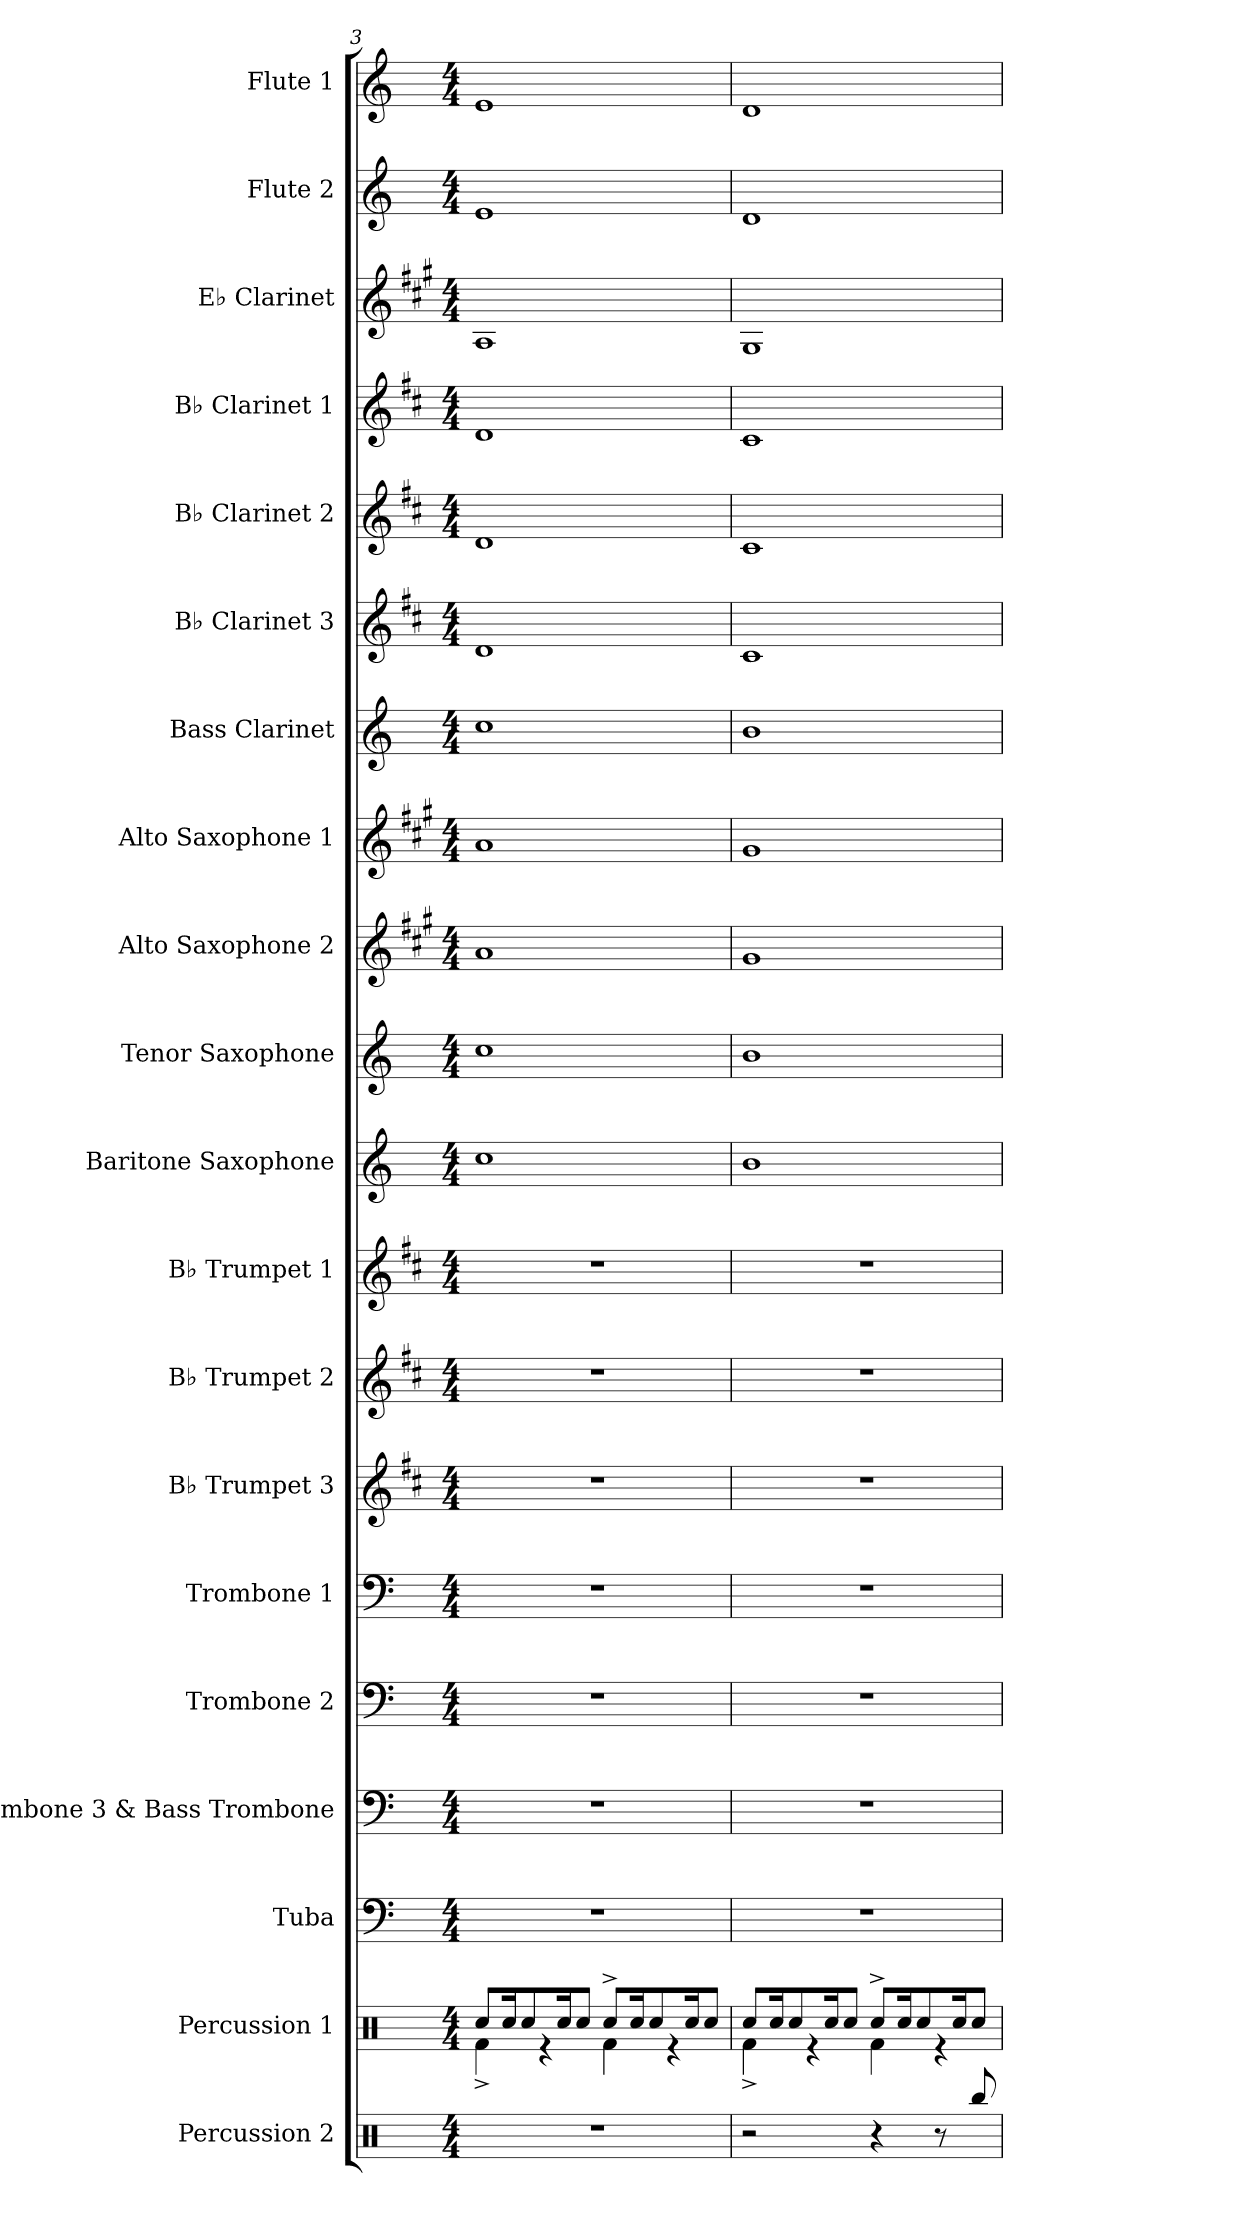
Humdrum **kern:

**kern	**kern	**kern	**kern	**kern	**kern	**kern	**kern	**kern	**kern	**kern	**kern	**kern	**kern	**kern	**kern	**kern	**kern	**kern	**kern
*part20	*part19	*part18	*part17	*part16	*part15	*part14	*part13	*part12	*part11	*part10	*part9	*part8	*part7	*part6	*part5	*part4	*part3	*part2	*part1
*staff20	*staff19	*staff18	*staff17	*staff16	*staff15	*staff14	*staff13	*staff12	*staff11	*staff10	*staff9	*staff8	*staff7	*staff6	*staff5	*staff4	*staff3	*staff2	*staff1
*I"Percussion 2	*I"Percussion 1	*I"Tuba	*I"Trombone 3 &amp; Bass Trombone	*I"Trombone 2	*I"Trombone 1	*I"B♭ Trumpet 3	*I"B♭ Trumpet 2	*I"B♭ Trumpet 1	*I"Baritone Saxophone	*I"Tenor Saxophone	*I"Alto Saxophone 2	*I"Alto Saxophone 1	*I"Bass Clarinet	*I"B♭ Clarinet 3	*I"B♭ Clarinet 2	*I"B♭ Clarinet 1	*I"E♭ Clarinet	*I"Flute 2	*I"Flute 1
*I'Perc. 2	*I'Perc. 1	*I'Tba.	*I'Tbn. 3 B. Tbn.	*I'Tbn. 2	*I'Tbn. 1	*I'B♭ Tpt. 3	*I'B♭ Tpt. 2	*I'B♭ Tpt. 1	*I'Bar. Sax.	*I'T. Sax.	*I'A. Sax. 2	*I'A. Sax. 1	*I'B. Cl.	*I'B♭ Cl. 3	*I'B♭ Cl. 2	*I'B♭ Cl. 1	*I'E♭ Cl.	*I'Fl. 2	*I'Fl. 1
*clefX	*clefX	*clefF4	*clefF4	*clefF4	*clefF4	*clefG2	*clefG2	*clefG2	*clefG2	*clefG2	*clefG2	*clefG2	*clefG2	*clefG2	*clefG2	*clefG2	*clefG2	*clefG2	*clefG2
*	*	*	*	*	*	*ITrd1c2	*ITrd1c2	*ITrd1c2	*ITrd12c21	*ITrd8c14	*ITrd5c9	*ITrd5c9	*ITrd8c14	*ITrd1c2	*ITrd1c2	*ITrd1c2	*ITrd1c2	*	*
*k[]	*k[]	*k[]	*k[]	*k[]	*k[]	*k[]	*k[]	*k[]	*k[]	*k[]	*k[]	*k[]	*k[]	*k[]	*k[]	*k[]	*k[f#]	*k[]	*k[]
*M4/4	*M4/4	*M4/4	*M4/4	*M4/4	*M4/4	*M4/4	*M4/4	*M4/4	*M4/4	*M4/4	*M4/4	*M4/4	*M4/4	*M4/4	*M4/4	*M4/4	*M4/4	*M4/4	*M4/4
=3	=3	=3	=3	=3	=3	=3	=3	=3	=3	=3	=3	=3	=3	=3	=3	=3	=3	=3	=3
*	*^	*	*	*	*	*	*	*	*	*	*	*	*	*	*	*	*	*	*
1r	8Rcc/L	4Rf^\	1r	1r	1r	1r	1r	1r	1r	1c	1c	1c	1c	1c	1c	1c	1c	1G	1e	1e
.	16Rcc/K	.	.	.	.	.	.	.	.	.	.	.	.	.	.	.	.	.	.	.
.	8Rcc/	.	.	.	.	.	.	.	.	.	.	.	.	.	.	.	.	.	.	.
.	.	4r	.	.	.	.	.	.	.	.	.	.	.	.	.	.	.	.	.	.
.	16Rcc/K	.	.	.	.	.	.	.	.	.	.	.	.	.	.	.	.	.	.	.
.	8Rcc/J	.	.	.	.	.	.	.	.	.	.	.	.	.	.	.	.	.	.	.
.	8Rcc^/L	4Rf\	.	.	.	.	.	.	.	.	.	.	.	.	.	.	.	.	.	.
.	16Rcc/K	.	.	.	.	.	.	.	.	.	.	.	.	.	.	.	.	.	.	.
.	8Rcc/	.	.	.	.	.	.	.	.	.	.	.	.	.	.	.	.	.	.	.
.	.	4r	.	.	.	.	.	.	.	.	.	.	.	.	.	.	.	.	.	.
.	16Rcc/K	.	.	.	.	.	.	.	.	.	.	.	.	.	.	.	.	.	.	.
.	8Rcc/J	.	.	.	.	.	.	.	.	.	.	.	.	.	.	.	.	.	.	.
=4	=4	=4	=4	=4	=4	=4	=4	=4	=4	=4	=4	=4	=4	=4	=4	=4	=4	=4	=4	=4
2r	8Rcc/L	4Rf^\	1r	1r	1r	1r	1r	1r	1r	1B	1B	1B	1B	1B	1B	1B	1B	1F#	1d	1d
.	16Rcc/K	.	.	.	.	.	.	.	.	.	.	.	.	.	.	.	.	.	.	.
.	8Rcc/	.	.	.	.	.	.	.	.	.	.	.	.	.	.	.	.	.	.	.
.	.	4r	.	.	.	.	.	.	.	.	.	.	.	.	.	.	.	.	.	.
.	16Rcc/K	.	.	.	.	.	.	.	.	.	.	.	.	.	.	.	.	.	.	.
.	8Rcc/J	.	.	.	.	.	.	.	.	.	.	.	.	.	.	.	.	.	.	.
4r	8Rcc^/L	4Rf\	.	.	.	.	.	.	.	.	.	.	.	.	.	.	.	.	.	.
.	16Rcc/K	.	.	.	.	.	.	.	.	.	.	.	.	.	.	.	.	.	.	.
.	8Rcc/	.	.	.	.	.	.	.	.	.	.	.	.	.	.	.	.	.	.	.
8r	.	4r	.	.	.	.	.	.	.	.	.	.	.	.	.	.	.	.	.	.
.	16Rcc/K	.	.	.	.	.	.	.	.	.	.	.	.	.	.	.	.	.	.	.
8Rbb/	8Rcc/J	.	.	.	.	.	.	.	.	.	.	.	.	.	.	.	.	.	.	.
*	*v	*v	*	*	*	*	*	*	*	*	*	*	*	*	*	*	*	*	*	*
=	=	=	=	=	=	=	=	=	=	=	=	=	=	=	=	=	=	=	=
*-	*-	*-	*-	*-	*-	*-	*-	*-	*-	*-	*-	*-	*-	*-	*-	*-	*-	*-	*-
